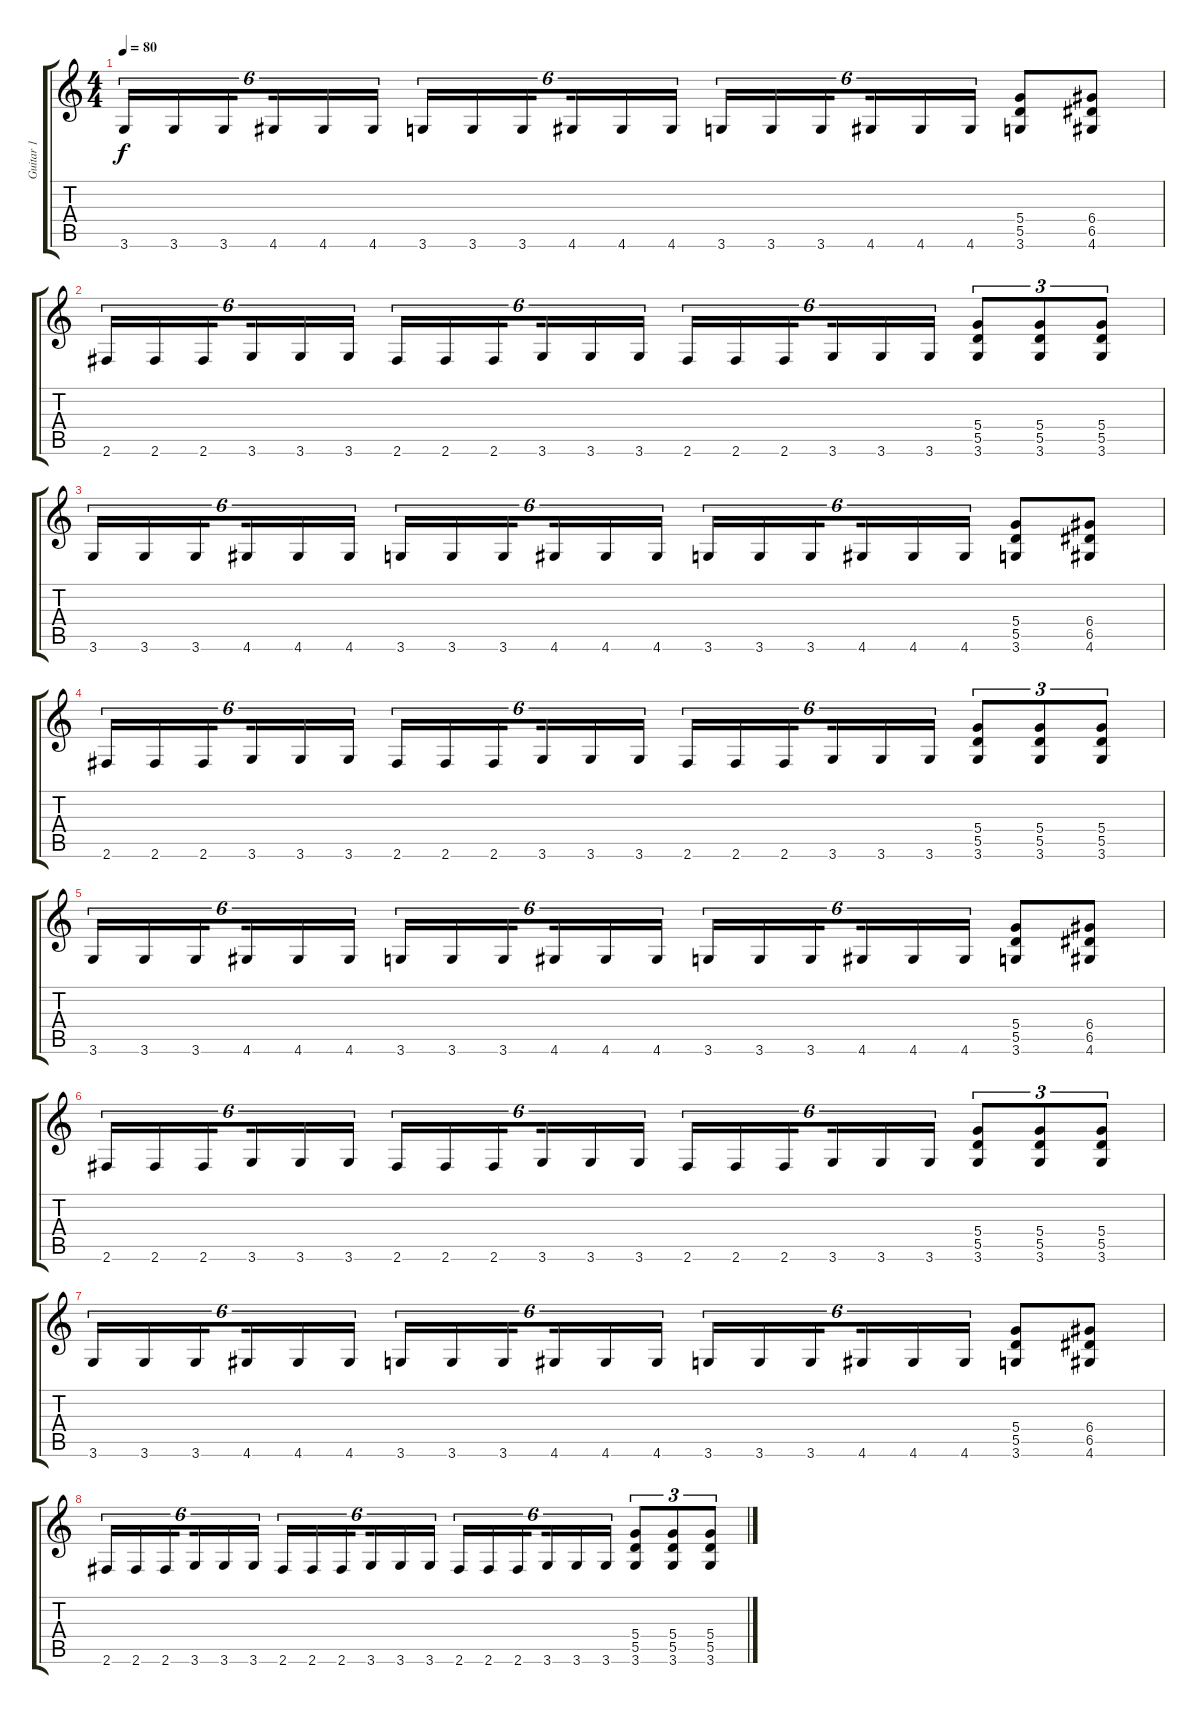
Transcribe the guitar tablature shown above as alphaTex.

\track ("Guitar 1" "Guitar 1") {instrument distortionguitar}
\staff {score tabs}
\tuning (E4 B3 G3 D3 A2 E2) {hide}
\ts (4 4)
\tempo 80
\clef g2
\ks c
3.6.16{tu (6 4) dy f} 3.6.16{tu (6 4)} 3.6.16{tu (6 4) beam splitsecondary} 4.6.16{tu (6 4)} 4.6.16{tu (6 4)} 4.6.16{tu (6 4)} 3.6.16{tu (6 4)} 3.6.16{tu (6 4)} 3.6.16{tu (6 4) beam splitsecondary} 4.6.16{tu (6 4)} 4.6.16{tu (6 4)} 4.6.16{tu (6 4)} 3.6.16{tu (6 4)} 3.6.16{tu (6 4)} 3.6.16{tu (6 4) beam splitsecondary} 4.6.16{tu (6 4)} 4.6.16{tu (6 4)} 4.6.16{tu (6 4)} (5.4 5.5 3.6).8 (6.4 6.5 4.6).8 |
2.6.16{tu (6 4)} 2.6.16{tu (6 4)} 2.6.16{tu (6 4) beam splitsecondary} 3.6.16{tu (6 4)} 3.6.16{tu (6 4)} 3.6.16{tu (6 4)} 2.6.16{tu (6 4)} 2.6.16{tu (6 4)} 2.6.16{tu (6 4) beam splitsecondary} 3.6.16{tu (6 4)} 3.6.16{tu (6 4)} 3.6.16{tu (6 4)} 2.6.16{tu (6 4)} 2.6.16{tu (6 4)} 2.6.16{tu (6 4) beam splitsecondary} 3.6.16{tu (6 4)} 3.6.16{tu (6 4)} 3.6.16{tu (6 4)} (5.4 5.5 3.6).8{tu (3 2)} (5.4 5.5 3.6).8{tu (3 2)} (5.4 5.5 3.6).8{tu (3 2)} |
3.6.16{tu (6 4)} 3.6.16{tu (6 4)} 3.6.16{tu (6 4) beam splitsecondary} 4.6.16{tu (6 4)} 4.6.16{tu (6 4)} 4.6.16{tu (6 4)} 3.6.16{tu (6 4)} 3.6.16{tu (6 4)} 3.6.16{tu (6 4) beam splitsecondary} 4.6.16{tu (6 4)} 4.6.16{tu (6 4)} 4.6.16{tu (6 4)} 3.6.16{tu (6 4)} 3.6.16{tu (6 4)} 3.6.16{tu (6 4) beam splitsecondary} 4.6.16{tu (6 4)} 4.6.16{tu (6 4)} 4.6.16{tu (6 4)} (5.4 5.5 3.6).8 (6.4 6.5 4.6).8 |
2.6.16{tu (6 4)} 2.6.16{tu (6 4)} 2.6.16{tu (6 4) beam splitsecondary} 3.6.16{tu (6 4)} 3.6.16{tu (6 4)} 3.6.16{tu (6 4)} 2.6.16{tu (6 4)} 2.6.16{tu (6 4)} 2.6.16{tu (6 4) beam splitsecondary} 3.6.16{tu (6 4)} 3.6.16{tu (6 4)} 3.6.16{tu (6 4)} 2.6.16{tu (6 4)} 2.6.16{tu (6 4)} 2.6.16{tu (6 4) beam splitsecondary} 3.6.16{tu (6 4)} 3.6.16{tu (6 4)} 3.6.16{tu (6 4)} (5.4 5.5 3.6).8{tu (3 2)} (5.4 5.5 3.6).8{tu (3 2)} (5.4 5.5 3.6).8{tu (3 2)} |
3.6.16{tu (6 4)} 3.6.16{tu (6 4)} 3.6.16{tu (6 4) beam splitsecondary} 4.6.16{tu (6 4)} 4.6.16{tu (6 4)} 4.6.16{tu (6 4)} 3.6.16{tu (6 4)} 3.6.16{tu (6 4)} 3.6.16{tu (6 4) beam splitsecondary} 4.6.16{tu (6 4)} 4.6.16{tu (6 4)} 4.6.16{tu (6 4)} 3.6.16{tu (6 4)} 3.6.16{tu (6 4)} 3.6.16{tu (6 4) beam splitsecondary} 4.6.16{tu (6 4)} 4.6.16{tu (6 4)} 4.6.16{tu (6 4)} (5.4 5.5 3.6).8 (6.4 6.5 4.6).8 |
2.6.16{tu (6 4)} 2.6.16{tu (6 4)} 2.6.16{tu (6 4) beam splitsecondary} 3.6.16{tu (6 4)} 3.6.16{tu (6 4)} 3.6.16{tu (6 4)} 2.6.16{tu (6 4)} 2.6.16{tu (6 4)} 2.6.16{tu (6 4) beam splitsecondary} 3.6.16{tu (6 4)} 3.6.16{tu (6 4)} 3.6.16{tu (6 4)} 2.6.16{tu (6 4)} 2.6.16{tu (6 4)} 2.6.16{tu (6 4) beam splitsecondary} 3.6.16{tu (6 4)} 3.6.16{tu (6 4)} 3.6.16{tu (6 4)} (5.4 5.5 3.6).8{tu (3 2)} (5.4 5.5 3.6).8{tu (3 2)} (5.4 5.5 3.6).8{tu (3 2)} |
3.6.16{tu (6 4)} 3.6.16{tu (6 4)} 3.6.16{tu (6 4) beam splitsecondary} 4.6.16{tu (6 4)} 4.6.16{tu (6 4)} 4.6.16{tu (6 4)} 3.6.16{tu (6 4)} 3.6.16{tu (6 4)} 3.6.16{tu (6 4) beam splitsecondary} 4.6.16{tu (6 4)} 4.6.16{tu (6 4)} 4.6.16{tu (6 4)} 3.6.16{tu (6 4)} 3.6.16{tu (6 4)} 3.6.16{tu (6 4) beam splitsecondary} 4.6.16{tu (6 4)} 4.6.16{tu (6 4)} 4.6.16{tu (6 4)} (5.4 5.5 3.6).8 (6.4 6.5 4.6).8 |
2.6.16{tu (6 4)} 2.6.16{tu (6 4)} 2.6.16{tu (6 4) beam splitsecondary} 3.6.16{tu (6 4)} 3.6.16{tu (6 4)} 3.6.16{tu (6 4)} 2.6.16{tu (6 4)} 2.6.16{tu (6 4)} 2.6.16{tu (6 4) beam splitsecondary} 3.6.16{tu (6 4)} 3.6.16{tu (6 4)} 3.6.16{tu (6 4)} 2.6.16{tu (6 4)} 2.6.16{tu (6 4)} 2.6.16{tu (6 4) beam splitsecondary} 3.6.16{tu (6 4)} 3.6.16{tu (6 4)} 3.6.16{tu (6 4)} (5.4 5.5 3.6).8{tu (3 2)} (5.4 5.5 3.6).8{tu (3 2)} (5.4 5.5 3.6).8{tu (3 2)}
